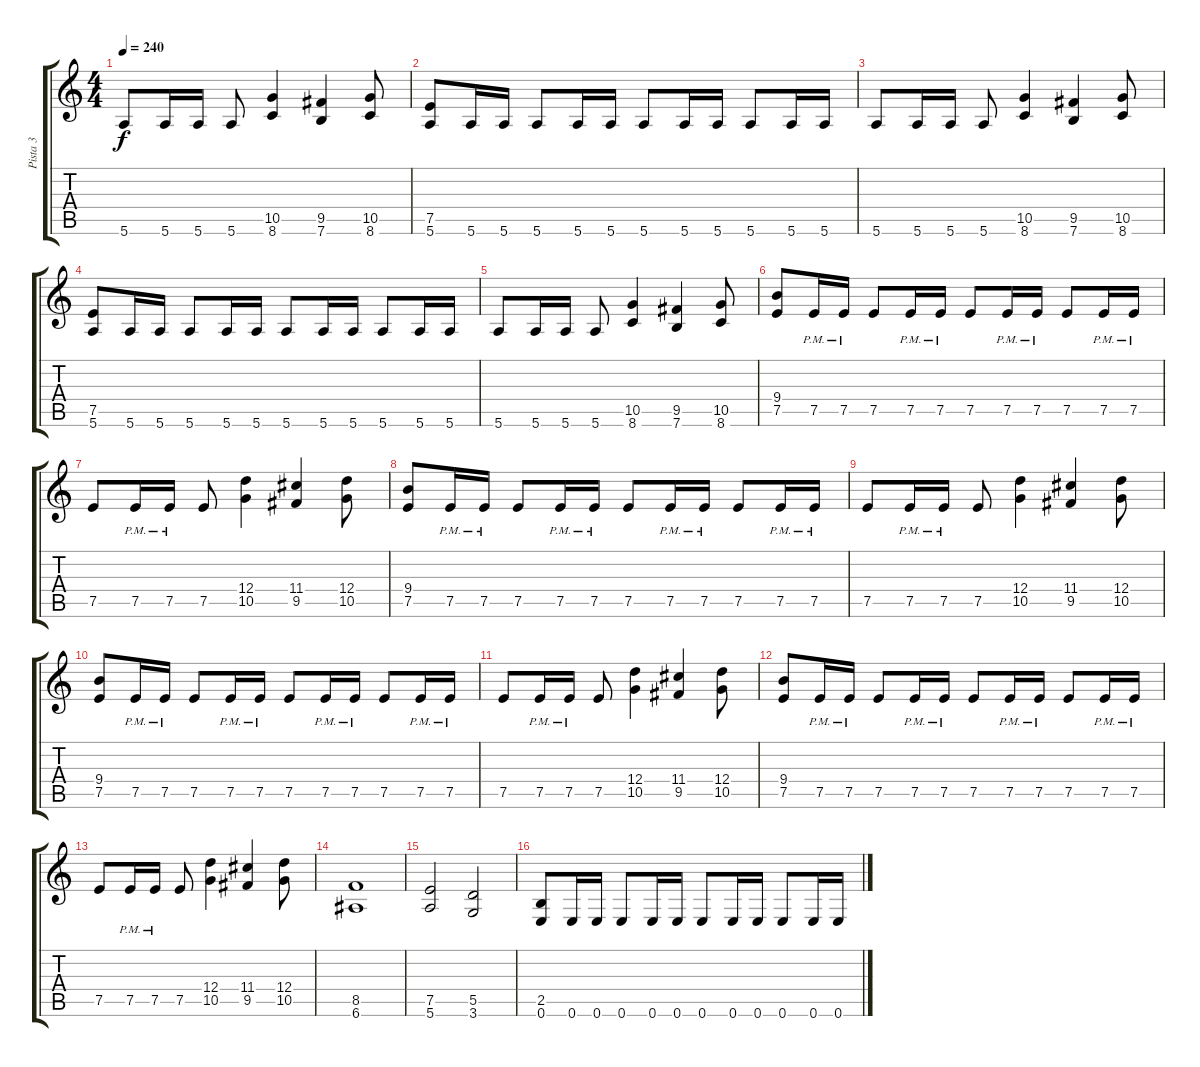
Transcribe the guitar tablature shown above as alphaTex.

\track ("Pista 3" "Pista 3") {instrument distortionguitar}
\staff {score tabs}
\tuning (E4 B3 G3 D3 A2 E2) {hide}
\ts (4 4)
\tempo 240
\clef g2
\ks c
5.6.8{dy f} 5.6.16 5.6.16 5.6.8 (10.5 8.6).4 (9.5 7.6).4 (10.5 8.6).8 |
(7.5 5.6).8 5.6.16 5.6.16 5.6.8 5.6.16 5.6.16 5.6.8 5.6.16 5.6.16 5.6.8 5.6.16 5.6.16 |
5.6.8 5.6.16 5.6.16 5.6.8 (10.5 8.6).4 (9.5 7.6).4 (10.5 8.6).8 |
(7.5 5.6).8 5.6.16 5.6.16 5.6.8 5.6.16 5.6.16 5.6.8 5.6.16 5.6.16 5.6.8 5.6.16 5.6.16 |
5.6.8 5.6.16 5.6.16 5.6.8 (10.5 8.6).4 (9.5 7.6).4 (10.5 8.6).8 |
(9.4 7.5).8 7.5{pm}.16 7.5{pm}.16 7.5.8 7.5{pm}.16 7.5{pm}.16 7.5.8 7.5{pm}.16 7.5{pm}.16 7.5.8 7.5{pm}.16 7.5{pm}.16 |
7.5.8 7.5{pm}.16 7.5{pm}.16 7.5.8 (12.4 10.5).4 (11.4 9.5).4 (12.4 10.5).8 |
(9.4 7.5).8 7.5{pm}.16 7.5{pm}.16 7.5.8 7.5{pm}.16 7.5{pm}.16 7.5.8 7.5{pm}.16 7.5{pm}.16 7.5.8 7.5{pm}.16 7.5{pm}.16 |
7.5.8 7.5{pm}.16 7.5{pm}.16 7.5.8 (12.4 10.5).4 (11.4 9.5).4 (12.4 10.5).8 |
(9.4 7.5).8 7.5{pm}.16 7.5{pm}.16 7.5.8 7.5{pm}.16 7.5{pm}.16 7.5.8 7.5{pm}.16 7.5{pm}.16 7.5.8 7.5{pm}.16 7.5{pm}.16 |
7.5.8 7.5{pm}.16 7.5{pm}.16 7.5.8 (12.4 10.5).4 (11.4 9.5).4 (12.4 10.5).8 |
(9.4 7.5).8 7.5{pm}.16 7.5{pm}.16 7.5.8 7.5{pm}.16 7.5{pm}.16 7.5.8 7.5{pm}.16 7.5{pm}.16 7.5.8 7.5{pm}.16 7.5{pm}.16 |
7.5.8 7.5{pm}.16 7.5{pm}.16 7.5.8 (12.4 10.5).4 (11.4 9.5).4 (12.4 10.5).8 |
(8.5 6.6).1 |
(7.5 5.6).2 (5.5 3.6).2 |
(2.5 0.6).8 0.6.16 0.6.16 0.6.8 0.6.16 0.6.16 0.6.8 0.6.16 0.6.16 0.6.8 0.6.16 0.6.16
